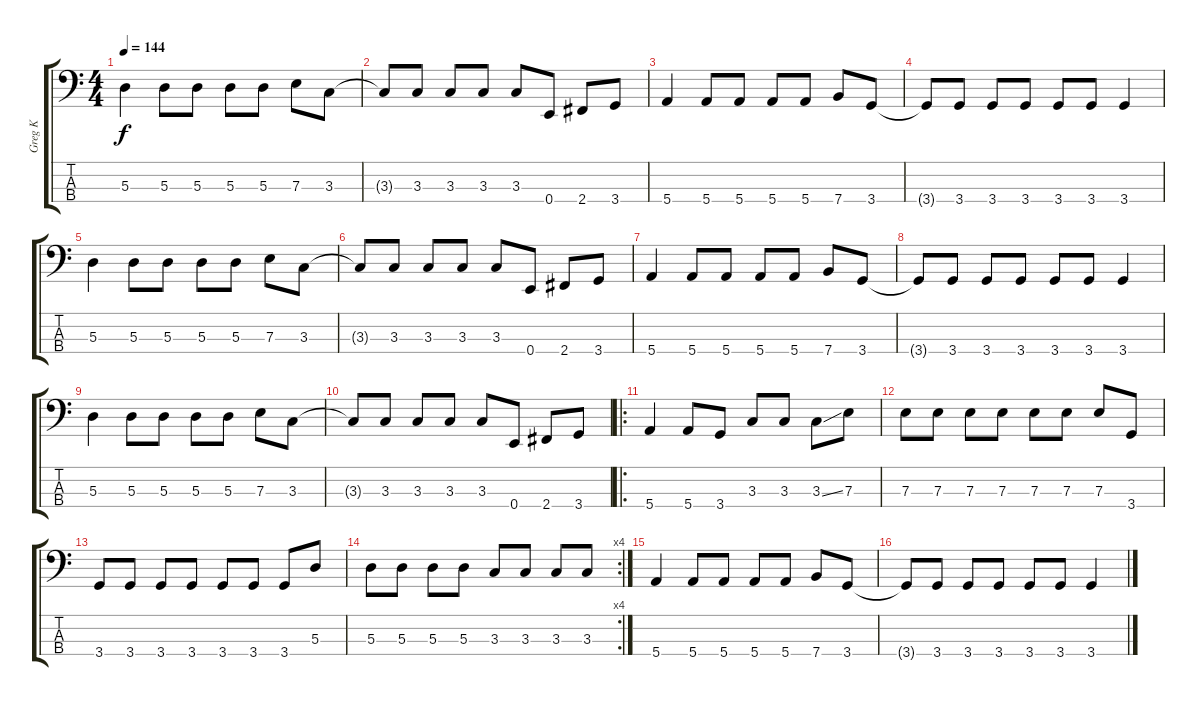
\track ("Greg K" "Greg K") {instrument electricbasspick}
\staff {score tabs}
\tuning (G2 D2 A1 E1) {hide}
\ts (4 4)
\tempo 144
\clef f4
\ks c
5.3.4{dy f} 5.3.8 5.3.8 5.3.8 5.3.8 7.3.8 3.3.8 |
3.3{t}.8 3.3.8 3.3.8 3.3.8 3.3.8 0.4.8 2.4.8 3.4.8 |
5.4.4 5.4.8 5.4.8 5.4.8 5.4.8 7.4.8 3.4.8 |
3.4{t}.8 3.4.8 3.4.8 3.4.8 3.4.8 3.4.8 3.4.4 |
5.3.4 5.3.8 5.3.8 5.3.8 5.3.8 7.3.8 3.3.8 |
3.3{t}.8 3.3.8 3.3.8 3.3.8 3.3.8 0.4.8 2.4.8 3.4.8 |
5.4.4 5.4.8 5.4.8 5.4.8 5.4.8 7.4.8 3.4.8 |
3.4{t}.8 3.4.8 3.4.8 3.4.8 3.4.8 3.4.8 3.4.4 |
5.3.4 5.3.8 5.3.8 5.3.8 5.3.8 7.3.8 3.3.8 |
3.3{t}.8 3.3.8 3.3.8 3.3.8 3.3.8 0.4.8 2.4.8 3.4.8 |
\ro
5.4.4 5.4.8 3.4.8 3.3.8 3.3.8 3.3{ss}.8 7.3.8 |
7.3.8 7.3.8 7.3.8 7.3.8 7.3.8 7.3.8 7.3.8 3.4.8 |
3.4.8 3.4.8 3.4.8 3.4.8 3.4.8 3.4.8 3.4.8 5.3.8 |
\rc 4
5.3.8 5.3.8 5.3.8 5.3.8 3.3.8 3.3.8 3.3.8 3.3.8 |
5.4.4 5.4.8 5.4.8 5.4.8 5.4.8 7.4.8 3.4.8 |
3.4{t}.8 3.4.8 3.4.8 3.4.8 3.4.8 3.4.8 3.4.4
